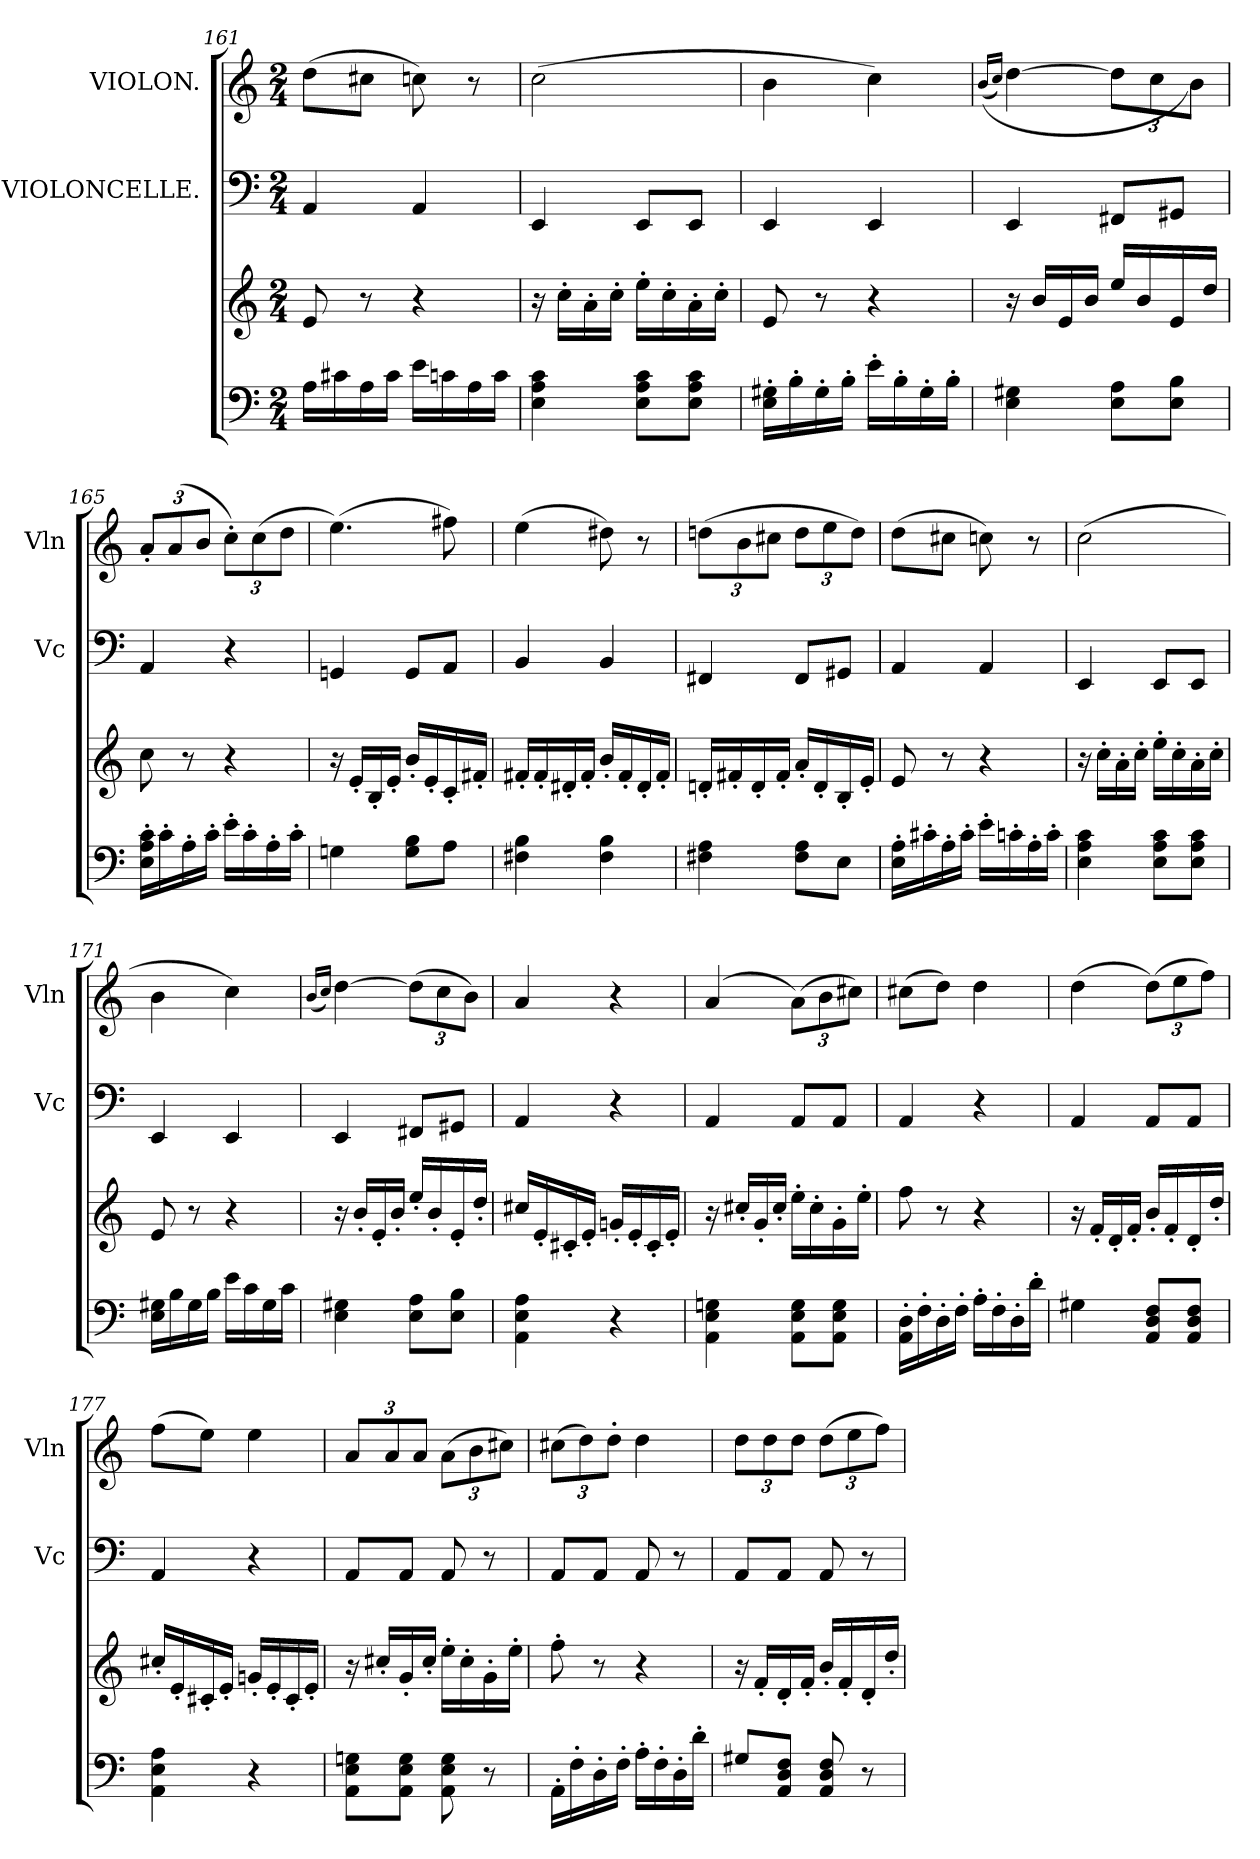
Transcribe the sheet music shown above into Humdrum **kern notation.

**kern	**kern	**dynam	**kern	**dynam	**kern	**dynam
*part3	*part3	*part3	*part2	*part2	*part1	*part1
*staff4	*staff3	*staff3/4	*staff2	*staff2	*staff1	*staff1
*	*	*	*I"VIOLONCELLE.	*	*I"VIOLON.	*
*	*	*	*I'Vc	*	*I'Vln	*
*clefF4	*clefG2	*	*clefF4	*	*clefG2	*
*k[]	*k[]	*	*k[]	*	*k[]	*
*M2/4	*M2/4	*	*M2/4	*	*M2/4	*
=161	=161	=161	=161	=161	=161	=161
16A\LL	8e/	.	4AA/	.	(>8dd\L	.
16c#X\	.	.	.	.	.	.
16A\	8r	.	.	.	8cc#X\J	.
16c#\JJ	.	.	.	.	.	.
16e\LL	4r	.	4AA/	.	8ccn\)	.
16cn\	.	.	.	.	.	.
16A\	.	.	.	.	8r	.
16c\JJ	.	.	.	.	.	.
=162	=162	=162	=162	=162	=162	=162
4E\ 4A\ 4c\	16r	.	4EE/	.	(>2cc\	.
.	16cc'\LL	.	.	.	.	.
.	16a'\	.	.	.	.	.
.	16cc'\JJ	.	.	.	.	.
8E\ 8A\ 8c\L	16ee'\LL	.	8EE/L	.	.	.
.	16cc'\	.	.	.	.	.
8E\ 8A\ 8c\J	16a'\	.	8EE/J	.	.	.
.	16cc'\JJ	.	.	.	.	.
=163	=163	=163	=163	=163	=163	=163
16E'\ 16G#X'\LL	8e/	.	4EE/	.	4b\	.
16B'\	.	.	.	.	.	.
16G#'\	8r	.	.	.	.	.
16B'\JJ	.	.	.	.	.	.
16e'\LL	4r	.	4EE/	.	4cc\)	.
16B'\	.	.	.	.	.	.
16G#'\	.	.	.	.	.	.
16B'\JJ	.	.	.	.	.	.
!!LO:LB:g=z
=164	=164	=164	=164	=164	=164	=164
.	.	.	.	.	(<(>16qqb/LL	.
.	.	.	.	.	16qqcc/JJ)	.
4E\ 4G#X\	16r	.	4EE/	.	[4dd\	.
.	16b/LL	.	.	.	.	.
.	16e/	.	.	.	.	.
.	16b/JJ	.	.	.	.	.
*	*	*	*	*	*Xbrackettup	*
8E\ 8A\L	16ee/LL	.	8FF#X/L	.	12dd\L]	.
.	16b/	.	.	.	.	.
.	.	.	.	.	12cc\	.
8E\ 8B\J	16e/	.	8GG#X/J	.	.	.
.	.	.	.	.	12b\J)	.
.	16dd/JJ	.	.	.	.	.
=165	=165	=165	=165	=165	=165	=165
16E'\ 16A'\ 16c'\LL	8cc\	.	4AA/	.	12a'/L	.
16c'\	.	.	.	.	.	.
.	.	.	.	.	(>12a/	.
16A'\	8r	.	.	.	.	.
.	.	.	.	.	12b/J	.
16c'\JJ	.	.	.	.	.	.
16e'\LL	4r	.	4r	.	12cc'\L)	.
16c'\	.	.	.	.	.	.
.	.	.	.	.	(>12cc\	.
16A'\	.	.	.	.	.	.
.	.	.	.	.	12dd\J	.
16c'\JJ	.	.	.	.	.	.
=166	=166	=166	=166	=166	=166	=166
4Gn\	16r	.	4GGn/	.	(>4.ee\)	.
.	16e'/LL	.	.	.	.	.
.	16B'/	.	.	.	.	.
.	16e'/JJ	.	.	.	.	.
8G\ 8B\L	16b'/LL	.	8GG/L	.	.	.
.	16e'/	.	.	.	.	.
8A\J	16c'/	.	8AA/J	.	8ff#X\)	.
.	16f#X'/JJ	.	.	.	.	.
=167	=167	=167	=167	=167	=167	=167
4F#X\ 4B\	16f#X'/LL	.	4BB/	.	(>4ee\	.
.	16f#'/	.	.	.	.	.
.	16d#X'/	.	.	.	.	.
.	16f#'/JJ	.	.	.	.	.
4F#\ 4B\	16b'/LL	.	4BB/	.	8dd#X\)	.
.	16f#'/	.	.	.	.	.
.	16d#'/	.	.	.	8r	.
.	16f#'/JJ	.	.	.	.	.
=168	=168	=168	=168	=168	=168	=168
4F#X\ 4A\	16dn'/LL	.	4FF#X/	.	(>12ddn\L	.
.	16f#X'/	.	.	.	.	.
.	.	.	.	.	12b\	.
.	16d'/	.	.	.	.	.
.	.	.	.	.	12cc#X\J	.
.	16f#'/JJ	.	.	.	.	.
8F#\ 8A\L	16a'/LL	.	8FF#/L	.	12dd\L	.
.	16d'/	.	.	.	.	.
.	.	.	.	.	12ee\	.
8E\J	16B'/	.	8GG#X/J	.	.	.
.	.	.	.	.	12dd\J)	.
.	16e'/JJ	.	.	.	.	.
!!LO:LB:g=z
=169	=169	=169	=169	=169	=169	=169
16E'\ 16A'\LL	8e/	.	4AA/	.	(>8dd\L	.
16c#X'\	.	.	.	.	.	.
16A'\	8r	.	.	.	8cc#X\J	.
16c#'\JJ	.	.	.	.	.	.
16e'\LL	4r	.	4AA/	.	8ccn\)	.
16cn'\	.	.	.	.	.	.
16A'\	.	.	.	.	8r	.
16c'\JJ	.	.	.	.	.	.
=170	=170	=170	=170	=170	=170	=170
4E\ 4A\ 4c\	16r	.	4EE/	.	(>2cc\	.
.	16cc'\LL	.	.	.	.	.
.	16a'\	.	.	.	.	.
.	16cc'\JJ	.	.	.	.	.
8E\ 8A\ 8c\L	16ee'\LL	.	8EE/L	.	.	.
.	16cc'\	.	.	.	.	.
8E\ 8A\ 8c\J	16a'\	.	8EE/J	.	.	.
.	16cc'\JJ	.	.	.	.	.
=171	=171	=171	=171	=171	=171	=171
16E\ 16G#X\LL	8e/	.	4EE/	.	4b\	.
16B\	.	.	.	.	.	.
16G#\	8r	.	.	.	.	.
16B\JJ	.	.	.	.	.	.
16e\LL	4r	.	4EE/	.	4cc\)	.
16c\	.	.	.	.	.	.
16G#\	.	.	.	.	.	.
16c\JJ	.	.	.	.	.	.
=172	=172	=172	=172	=172	=172	=172
.	.	.	.	.	(<16qqb/LL	.
.	.	.	.	.	16qqcc/JJ)	.
4E\ 4G#X\	16r	.	4EE/	.	[4dd\	.
.	16b'/LL	.	.	.	.	.
.	16e'/	.	.	.	.	.
.	16b'/JJ	.	.	.	.	.
8E\ 8A\L	16ee'/LL	.	8FF#X/L	.	(>12dd\L]	.
.	16b'/	.	.	.	.	.
.	.	.	.	.	12cc\	.
8E\ 8B\J	16e'/	.	8GG#X/J	.	.	.
.	.	.	.	.	12b\J)	.
.	16dd'/JJ	.	.	.	.	.
=173	=173	=173	=173	=173	=173	=173
4AA\ 4E\ 4A\	16cc#X/LL	.	4AA/	.	4a/	.
.	16e'/	.	.	.	.	.
.	16c#X'/	.	.	.	.	.
.	16e'/JJ	.	.	.	.	.
4r	16gn'/LL	.	4r	.	4r	.
.	16e'/	.	.	.	.	.
.	16c#'/	.	.	.	.	.
.	16e'/JJ	.	.	.	.	.
!!LO:LB:g=z
=174	=174	=174	=174	=174	=174	=174
4AA\ 4E\ 4Gn\	16r	.	4AA/	.	(>4a/	.
.	16cc#X'/LL	.	.	.	.	.
.	16g'/	.	.	.	.	.
.	16cc#'/JJ	.	.	.	.	.
8AA\ 8E\ 8G\L	16ee'\LL	.	8AA/L	.	(>12a\L)	.
.	16cc#'\	.	.	.	.	.
.	.	.	.	.	12b\	.
8AA\ 8E\ 8G\J	16g'\	.	8AA/J	.	.	.
.	.	.	.	.	12cc#X\J)	.
.	16ee'\JJ	.	.	.	.	.
=175	=175	=175	=175	=175	=175	=175
16AA'\ 16D'\LL	8ff\	.	4AA/	.	(>8cc#X\L	.
16F'\	.	.	.	.	.	.
16D'\	8r	.	.	.	8dd\J)	.
16F'\JJ	.	.	.	.	.	.
16A'\LL	4r	.	4r	.	4dd\	.
16F'\	.	.	.	.	.	.
16D'\	.	.	.	.	.	.
16d'\JJ	.	.	.	.	.	.
=176	=176	=176	=176	=176	=176	=176
4G#X\	16r	.	4AA/	.	(>4dd\	.
.	16f'/LL	.	.	.	.	.
.	16d'/	.	.	.	.	.
.	16f'/JJ	.	.	.	.	.
8AA/ 8D/ 8F/L	16b'/LL	.	8AA/L	.	(>12dd\L)	.
.	16f'/	.	.	.	.	.
.	.	.	.	.	12ee\	.
8AA/ 8D/ 8F/J	16d'/	.	8AA/J	.	.	.
.	.	.	.	.	12ff\J)	.
.	16dd'/JJ	.	.	.	.	.
=177	=177	=177	=177	=177	=177	=177
4AA\ 4E\ 4A\	16cc#X'/LL	.	4AA/	.	(>8ff\L	.
.	16e'/	.	.	.	.	.
.	16c#X'/	.	.	.	8ee\J)	.
.	16e'/JJ	.	.	.	.	.
4r	16gn'/LL	.	4r	.	4ee\	.
.	16e'/	.	.	.	.	.
.	16c#'/	.	.	.	.	.
.	16e'/JJ	.	.	.	.	.
=178	=178	=178	=178	=178	=178	=178
8AA\ 8E\ 8Gn\L	16r	.	8AA/L	.	12a/L	.
.	16cc#X'/LL	.	.	.	.	.
!	!	!	!	!	!	!LO:DY:b
.	.	.	.	.	12a/	cresc.
!	!	!LO:DY:a=2	!	!LO:DY:b	!	!
8AA\ 8E\ 8G\J	16g'/	cresc.	8AA/J	cresc.	.	.
.	.	.	.	.	12a/J	.
.	16cc#'/JJ	.	.	.	.	.
8AA\ 8E\ 8G\	16ee'\LL	.	8AA/	.	(>12a\L	.
.	16cc#'\	.	.	.	.	.
.	.	.	.	.	12b\	.
8r	16g'\	.	8r	.	.	.
.	.	.	.	.	12cc#X\J)	.
.	16ee'\JJ	.	.	.	.	.
=179	=179	=179	=179	=179	=179	=179
16AA'\LL	8ff'\	.	8AA/L	.	(>12cc#X\L	.
16F'\	.	.	.	.	.	.
.	.	.	.	.	12dd\)	.
16D'\	8r	.	8AA/J	.	.	.
.	.	.	.	.	12dd'\J	.
16F'\JJ	.	.	.	.	.	.
16A'\LL	4r	.	8AA/	.	4dd\	.
16F'\	.	.	.	.	.	.
16D'\	.	.	8r	.	.	.
16d'\JJ	.	.	.	.	.	.
!!LO:PB:g=z
=180	=180	=180	=180	=180	=180	=180
8G#X/L	16r	.	8AA/L	.	12dd\L	.
.	16f'/LL	.	.	.	.	.
.	.	.	.	.	12dd\	.
8AA/ 8D/ 8F/J	16d'/	.	8AA/J	.	.	.
.	.	.	.	.	12dd\J	.
.	16f'/JJ	.	.	.	.	.
8AA/ 8D/ 8F/	16b'/LL	.	8AA/	.	(>12dd\L	.
.	16f'/	.	.	.	.	.
.	.	.	.	.	12ee\	.
8r	16d'/	.	8r	.	.	.
.	.	.	.	.	12ff\J)	.
.	16dd'/JJ	.	.	.	.	.
=	=	=	=	=	=	=
*-	*-	*-	*-	*-	*-	*-
